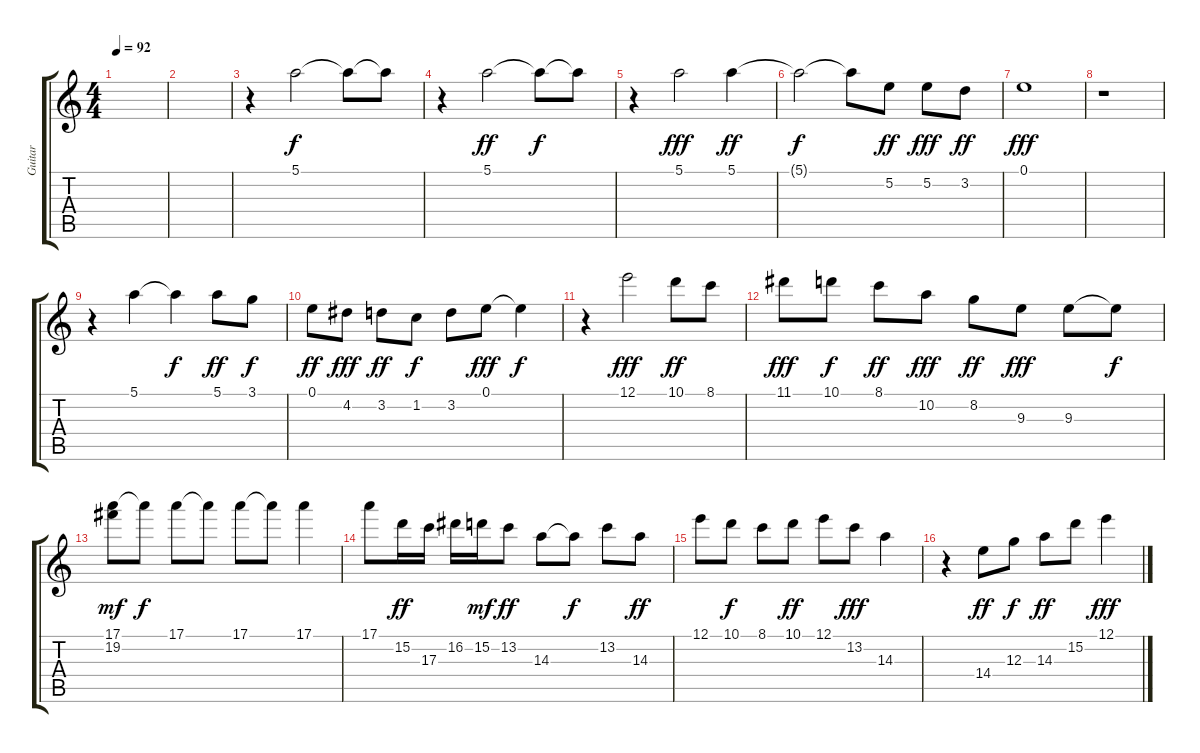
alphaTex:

\track ("Guitar" "Guitar") {instrument distortionguitar}
\staff {score tabs}
\tuning (E4 B3 G3 D3 A2 E2) {hide}
\ts (4 4)
\tempo 92
\clef g2
\ks c
|
|
r.4 5.1.2 5.1{t}.8{dy f} 5.1{t}.8 |
r.4 5.1.2{dy ff} 5.1{t}.8{dy f} 5.1{t}.8 |
r.4 5.1.2{dy fff} 5.1.4{dy ff} |
5.1{t}.2{dy f} 5.1{t}.8 5.2.8{dy ff} 5.2.8{dy fff} 3.2.8{dy ff} |
0.1.1{dy fff} |
r.1 |
r.4 5.1.4{balance 16 instrument distortionguitar} 5.1{t}.4{dy f} 5.1.8{dy ff} 3.1.8{dy f} |
0.1.8{dy ff} 4.2.8{dy fff} 3.2.8{dy ff} 1.2.8{dy f} 3.2.8 0.1.8{dy fff} 0.1{t}.4{dy f} |
r.4 12.1.2{dy fff} 10.1.8{dy ff} 8.1.8 |
11.1.8{dy fff} 10.1.8{dy f} 8.1.8{dy ff} 10.2.8{dy fff} 8.2.8{dy ff} 9.3.8{dy fff} 9.3.8 9.3{t}.8{dy f} |
(17.1 19.2).8{dy mf} 17.1{t}.8{dy f} 17.1.8 17.1{t}.8 17.1.8 17.1{t}.8 17.1.4 |
17.1.8 15.2.16{dy ff} 17.3.16 16.2.16 15.2.16{dy mf} 13.2.8{dy ff} 14.3.8 14.3{t}.8{dy f} 13.2.8 14.3.8{dy ff} |
12.1.8 10.1.8{dy f} 8.1.8 10.1.8{dy ff} 12.1.8 13.2.8{dy fff} 14.3.4 |
r.4 14.4.8{dy ff} 12.3.8{dy f} 14.3.8{dy ff} 15.2.8 12.1.4{dy fff}
